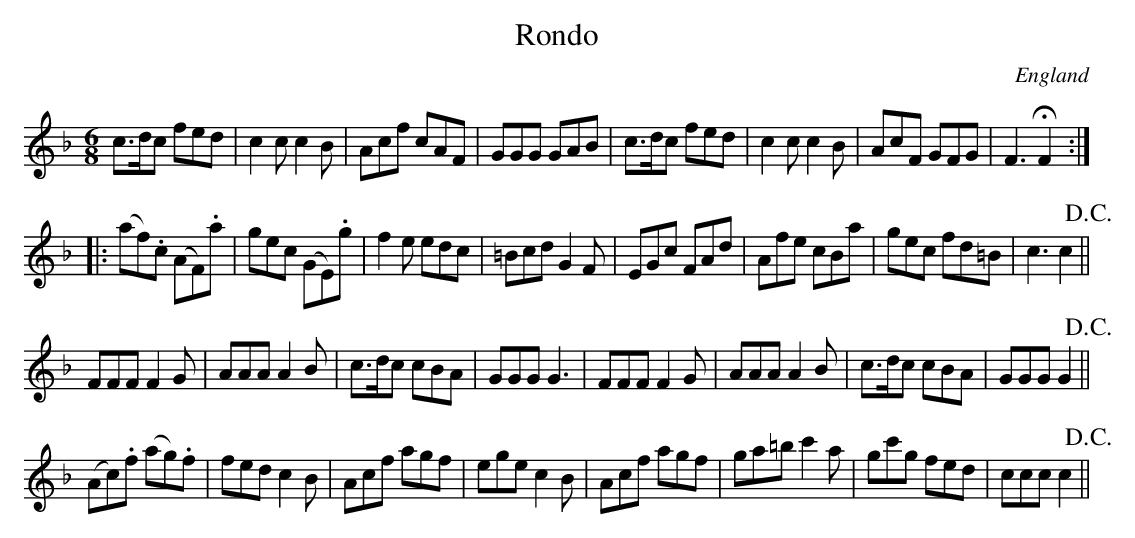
X:1
T:Rondo
L:1/8
M:6/8
O:England
K:F
c>dc fed | c2c c2B | Acf cAF | GGG GAB | \
c>dc fed | c2c c2B | AcF GFG | F3  HF2 ::
(af).c (AF).a | gec (GE).g | f2e edc | =Bcd G2F | \
EGc FAd | Afe cBa | gec fd=B | c3 c2 !D.C.! ||
FFF F2G | AAA A2B | c>dc cBA | GGG G3 | \
FFF F2G | AAA A2B | c>dc cBA | GGG G2 !D.C.! ||
(Ac).f (ag).f | fed  c2B  | Acf  agf | ege c2B | \
Acf    agf    | ga=b c'2a | gc'g fed | ccc c2 !D.C.! ||
